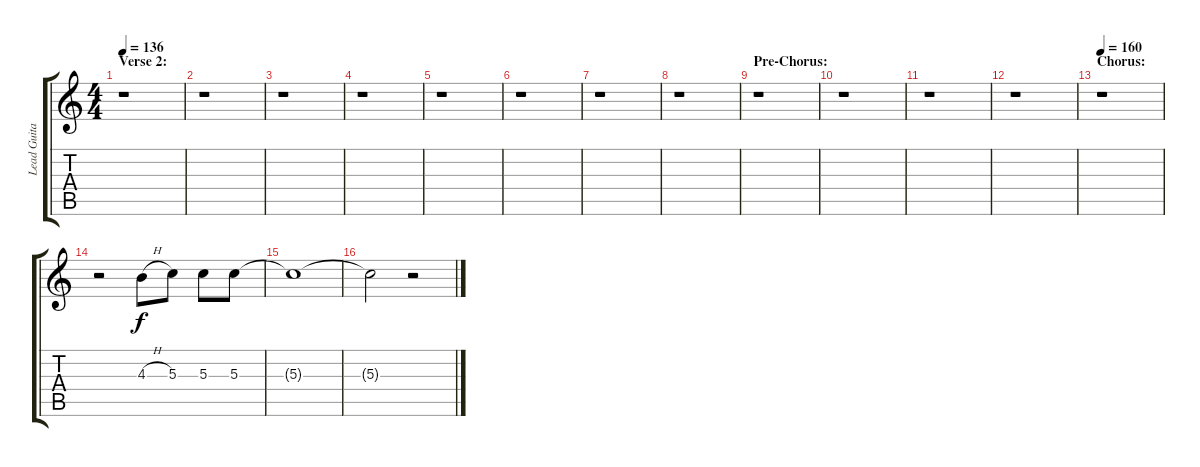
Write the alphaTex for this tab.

\track ("Lead Guitar II" "Lead Guita") {instrument distortionguitar}
\staff {score tabs}
\tuning (E4 B3 G3 D3 A2 E2) {hide}
\ts (4 4)
\section ("" "Verse 2:")
\tempo 136
\clef g2
\ks c
r.1{dy f} |
r.1 |
r.1 |
r.1 |
r.1 |
r.1 |
r.1 |
r.1 |
\section ("" "Pre-Chorus:")
r.1 |
r.1 |
r.1 |
r.1 |
\section ("" "Chorus:")
\tempo 160
r.1 |
r.2 4.3{h}.8 5.3.8 5.3.8 5.3.8 |
5.3{t}.1 |
5.3{t}.2 r.2
